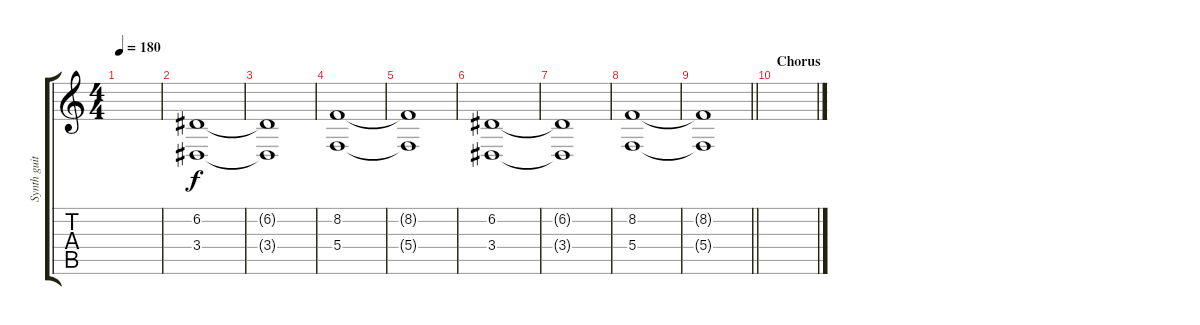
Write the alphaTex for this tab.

\track ("Synth guitar" "Synth guit") {instrument synthstrings1}
\staff {score tabs}
\tuning (D4 A3 F3 C3 G2 C2) {hide}
\ts (4 4)
\tempo 180
\clef g2
\ks c
|
(6.2 3.4).1 |
(6.2{t} 3.4{t}).1 |
(8.2 5.4).1 |
(8.2{t} 5.4{t}).1 |
(6.2 3.4).1 |
(6.2{t} 3.4{t}).1 |
(8.2 5.4).1 |
\barLineRight lightlight
(8.2{t} 5.4{t}).1 |
\section ("" "Chorus")
